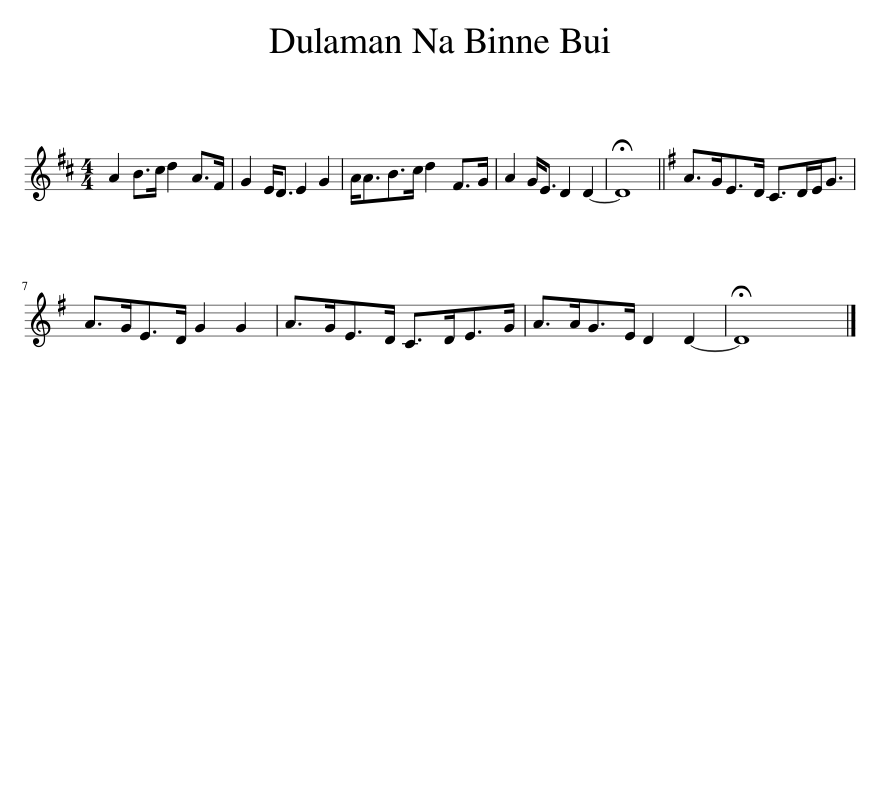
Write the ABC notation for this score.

X:1
L:1/8
M:4/4
I:linebreak $
K:D
V:1 treble
V:1
 A2 B>c d2 A>F | G2 E<D E2 G2 | A<AB>c d2 F>G | A2 G<E D2 D2- | !fermata!D8 || %5
[K:G] A>GE>D C>DE<G |$ A>GE>D G2 G2 | A>GE>D C>DE>G | A>AG>E D2 D2- | !fermata!D8 |] %10
